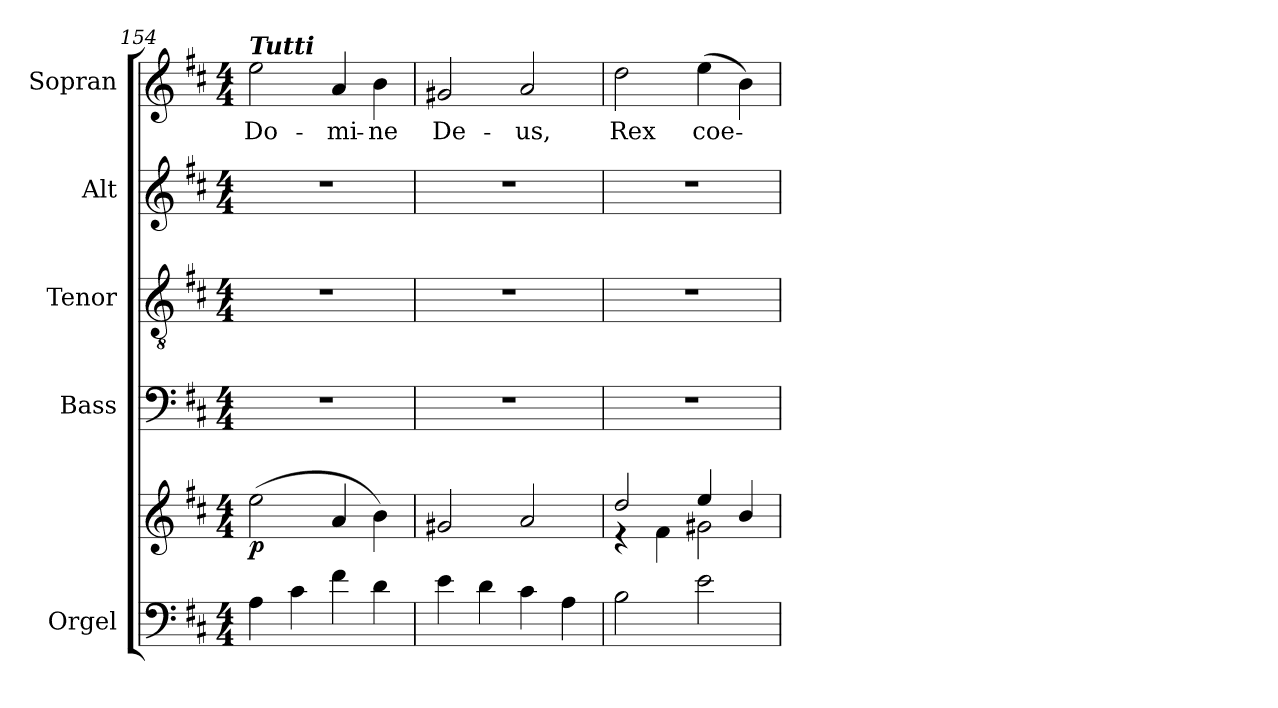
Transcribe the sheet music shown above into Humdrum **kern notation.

**kern	**kern	**dynam	**kern	**kern	**kern	**kern	**text
*part5	*part5	*part5	*part4	*part3	*part2	*part1	*part1
*staff6	*staff5	*staff5/6	*staff4	*staff3	*staff2	*staff1	*staff1
*I"Orgel	*	*	*I"Bass	*I"Tenor	*I"Alt	*I"Sopran	*
*I'Org.	*	*	*I'B	*I'T	*I'A	*I'S	*
*clefF4	*clefG2	*	*clefF4	*clefGv2	*clefG2	*clefG2	*
*k[f#c#]	*k[f#c#]	*	*k[f#c#]	*k[f#c#]	*k[f#c#]	*k[f#c#]	*
*D:	*D:	*	*D:	*D:	*D:	*D:	*
*M4/4	*M4/4	*	*M4/4	*M4/4	*M4/4	*M4/4	*
=154	=154	=154	=154	=154	=154	=154	=154
!	!	!	!	!	!	!LO:TX:a:Bi:t=Tutti	!
!	!	!LO:DY:b	!	!	!	!	!LO:LY:b
4A\	(>2ee\	p	1r	1r	1r	2ee\	Do-
4c#\	.	.	.	.	.	.	.
!	!	!	!	!	!	!	!LO:LY:b
4f#\	4a/	.	.	.	.	4a/	-mi-
!	!	!	!	!	!	!	!LO:LY:b
4d\	4b\)	.	.	.	.	4b\	-ne
=155	=155	=155	=155	=155	=155	=155	=155
!	!	!	!	!	!	!	!LO:LY:b
4e\	2g#X/	.	1r	1r	1r	2g#X/	De-
4d\	.	.	.	.	.	.	.
!	!	!	!	!	!	!	!LO:LY:b
4c#\	2a/	.	.	.	.	2a/	-us,
4A\	.	.	.	.	.	.	.
=156	=156	=156	=156	=156	=156	=156	=156
*	*^	*	*	*	*	*	*
!	!	!	!	!	!	!	!	!LO:LY:b
2B\	2dd/	4re	.	1r	1r	1r	2dd\	Rex
.	.	4f#\	.	.	.	.	.	.
!	!	!	!	!	!	!	!	!LO:LY:b
2e\	4ee/	2g#X\	.	.	.	.	(>4ee\	coe-
.	4b/	.	.	.	.	.	4b\)	.
*	*v	*v	*	*	*	*	*	*
=	=	=	=	=	=	=	=
*-	*-	*-	*-	*-	*-	*-	*-
